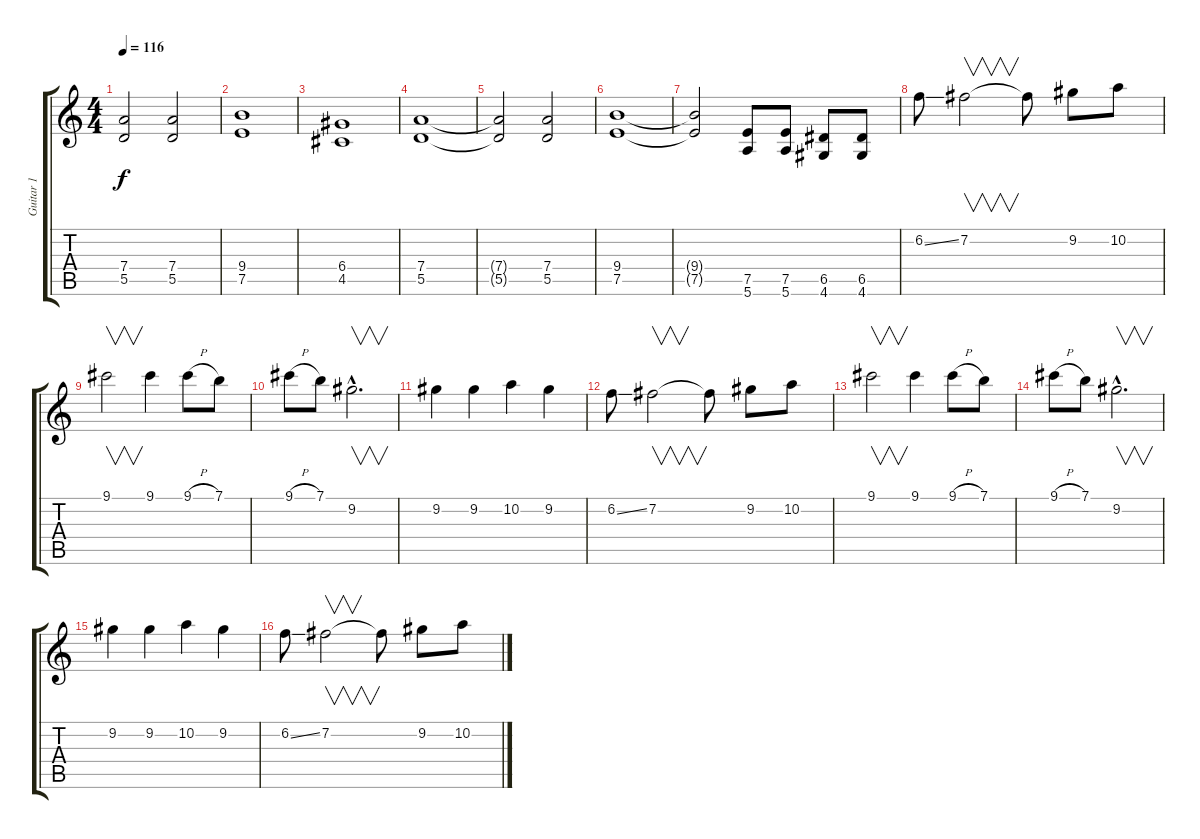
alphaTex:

\track ("Guitar 1" "Guitar 1") {instrument acousticguitarsteel}
\staff {score tabs}
\tuning (E4 B3 G3 D3 A2 E2) {hide}
\ts (4 4)
\tempo 116
\clef g2
\ks c
(7.4{t} 5.5{t}).2{dy f} (7.4 5.5).2 |
(9.4 7.5).1 |
(6.4 4.5).1 |
(7.4 5.5).1 |
(7.4{t} 5.5{t}).2 (7.4 5.5).2 |
(9.4 7.5).1 |
(9.4{t} 7.5{t}).2 (7.5 5.6).8 (7.5 5.6).8 (6.5 4.6).8 (6.5 4.6).8 |
6.2{ss}.8{volume 11 instrument overdrivenguitar} 7.2.2{v} 7.2{t}.8 9.2.8 10.2.8 |
9.1.2{v} 9.1.4 9.1{h}.8 7.1.8 |
9.1{h}.8 7.1.8 9.2{hac}.2{v d} |
9.2.4 9.2.4 10.2.4 9.2.4 |
6.2{ss}.8 7.2.2{v} 7.2{t}.8 9.2.8 10.2.8 |
9.1.2{v} 9.1.4 9.1{h}.8 7.1.8 |
9.1{h}.8 7.1.8 9.2{hac}.2{v d} |
9.2.4 9.2.4 10.2.4 9.2.4 |
6.2{ss}.8 7.2.2{v} 7.2{t}.8 9.2.8 10.2.8
